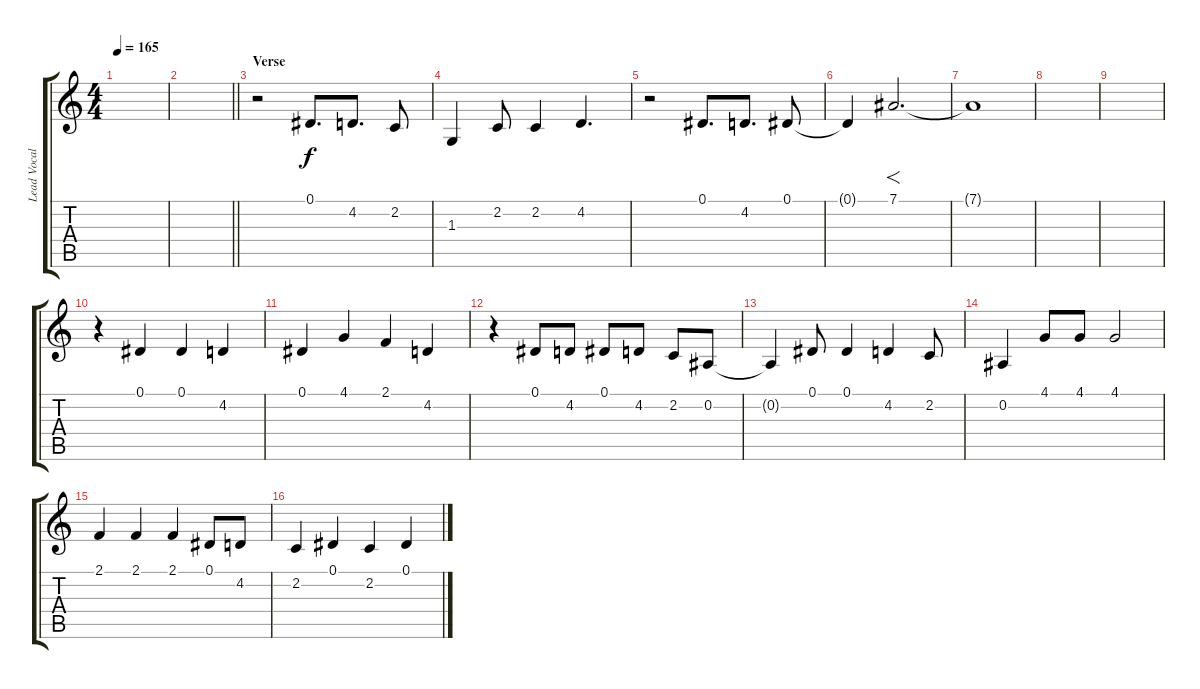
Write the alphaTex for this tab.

\track ("Lead Vocals" "Lead Vocal") {instrument lead6voice}
\staff {score tabs}
\tuning (Eb4 Bb3 Gb3 Db3 Ab2 Eb2) {hide}
\ts (4 4)
\tempo 165
\clef g2
\ks c
|
\barLineRight lightlight
|
\section ("" "Verse")
r.2 0.1.8{d} 4.2.8{d} 2.2.8 |
1.3.4 2.2.8 2.2.4 4.2.4{d} |
r.2 0.1.8{d} 4.2.8{d} 0.1.8 |
0.1{t}.4 7.1.2{f d} |
7.1{t}.1 |
|
|
r.4 0.1.4 0.1.4 4.2.4 |
0.1.4 4.1.4 2.1.4 4.2.4 |
r.4 0.1.8 4.2.8 0.1.8 4.2.8 2.2.8 0.2.8 |
0.2{t}.4 0.1.8 0.1.4 4.2.4 2.2.8 |
0.2.4 4.1.8 4.1.8 4.1.2 |
2.1.4 2.1.4 2.1.4 0.1.8 4.2.8 |
2.2.4 0.1.4 2.2.4 0.1.4
